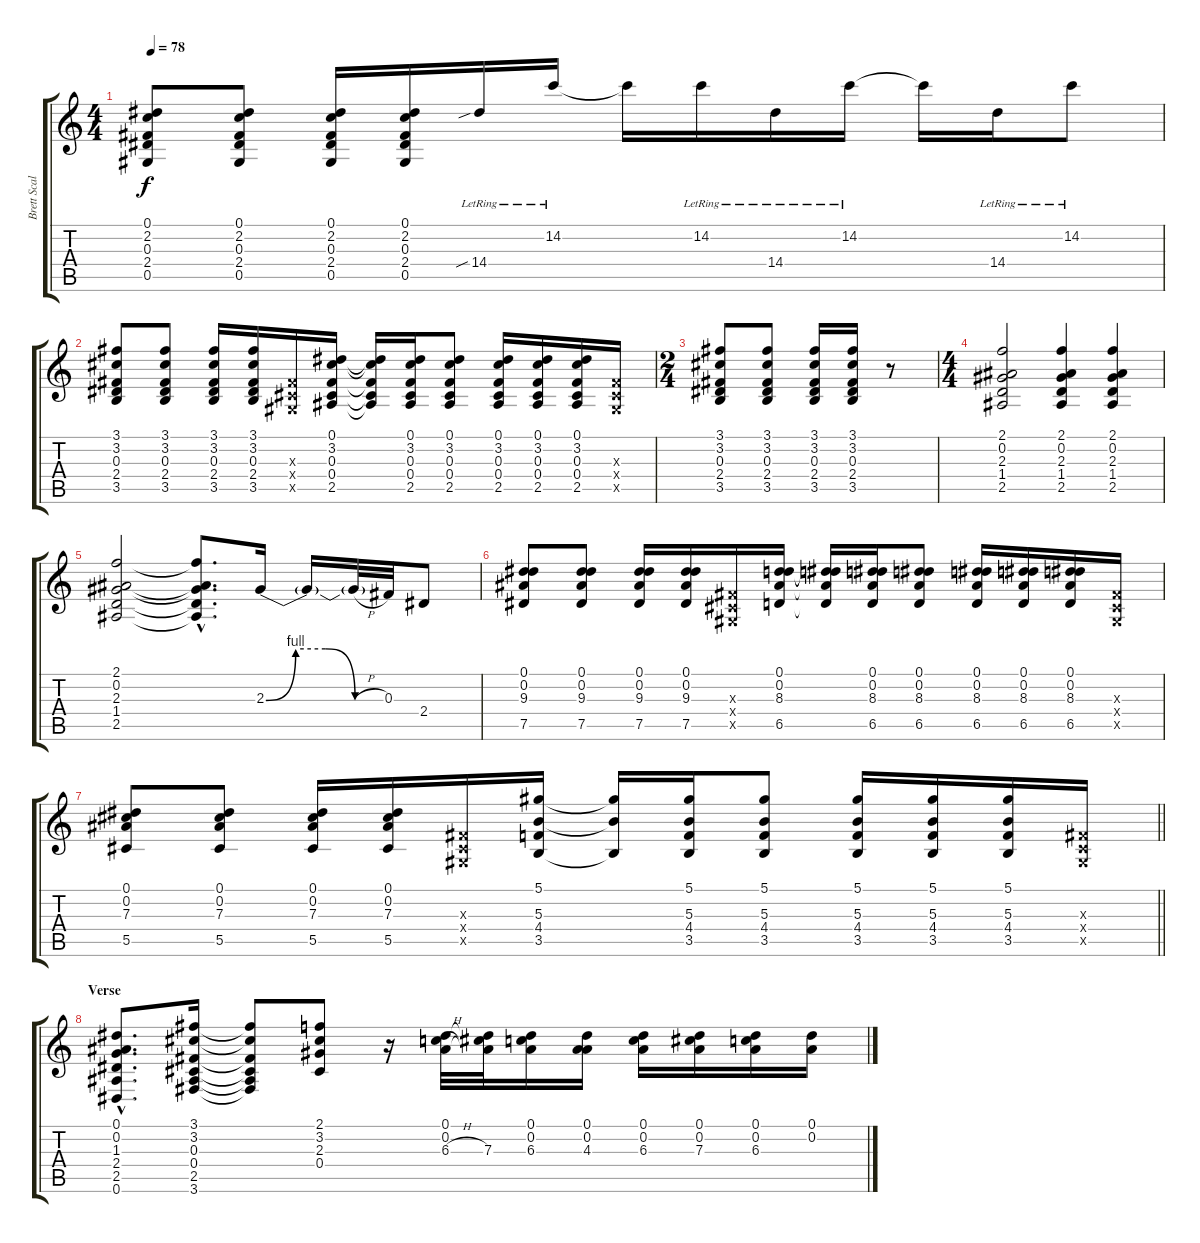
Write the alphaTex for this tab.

\track ("Brett Scallions (Rhythm Guitar)" "Brett Scal") {instrument distortionguitar}
\staff {score tabs}
\tuning (Eb4 Bb3 Gb3 Db3 Ab2 Eb2) {hide}
\ts (4 4)
\tempo 78
\clef g2
\ks c
(0.1 2.2 0.3 2.4 0.5).8{dy f} (0.1 2.2 0.3 2.4 0.5).8 (0.1 2.2 0.3 2.4 0.5).16 (0.1 2.2 0.3 2.4 0.5).16 14.4{sib lr}.16 14.2{lr}.16 14.2{t}.16 14.2{lr}.16 14.4{lr}.16 14.2{lr}.16 14.2{t}.16 14.4{lr}.16 14.2{lr}.8 |
(3.1 3.2 0.3 2.4 3.5).8 (3.1 3.2 0.3 2.4 3.5).8 (3.1 3.2 0.3 2.4 3.5).16 (3.1 3.2 0.3 2.4 3.5).16 (0.3{x} 0.4{x} 0.5{x}).16 (0.1 3.2 0.3 0.4 2.5).16 (0.1{t} 3.2{t} 0.3{t} 0.4{t} 2.5{t}).16 (0.1 3.2 0.3 0.4 2.5).16 (0.1 3.2 0.3 0.4 2.5).8 (0.1 3.2 0.3 0.4 2.5).16 (0.1 3.2 0.3 0.4 2.5).16 (0.1 3.2 0.3 0.4 2.5).16 (0.3{x} 0.4{x} 0.5{x}).16 |
\ts (2 4)
(3.1 3.2 0.3 2.4 3.5).8 (3.1 3.2 0.3 2.4 3.5).8 (3.1 3.2 0.3 2.4 3.5).16 (3.1 3.2 0.3 2.4 3.5).16 r.8 |
\ts (4 4)
(2.1 0.2 2.3 1.4 2.5).2 (2.1 0.2 2.3 1.4 2.5).4 (2.1 0.2 2.3 1.4 2.5).4 |
(2.1 0.2 2.3 1.4 2.5).2 (2.1{hac t} 0.2{hac t} 2.3{hac t} 1.4{hac t} 2.5{hac t}).8{d} 2.3{be (custom 0 0 15 4 30 4 45 0 60 0)}.16 2.3{t}.16 2.3{h t}.32 0.3.32 2.4.8 |
(0.1 0.2 9.3 7.5).8 (0.1 0.2 9.3 7.5).8 (0.1 0.2 9.3 7.5).16 (0.1 0.2 9.3 7.5).16 (0.3{x} 0.4{x} 0.5{x}).16 (0.1 0.2 8.3 6.5).16 (0.1{t} 0.2{t} 8.3{t} 6.5{t}).16 (0.1 0.2 8.3 6.5).16 (0.1 0.2 8.3 6.5).8 (0.1 0.2 8.3 6.5).16 (0.1 0.2 8.3 6.5).16 (0.1 0.2 8.3 6.5).16 (0.3{x} 0.4{x} 0.5{x}).16 |
\barLineRight lightlight
(0.1 0.2 7.3 5.5).8 (0.1 0.2 7.3 5.5).8 (0.1 0.2 7.3 5.5).16 (0.1 0.2 7.3 5.5).16 (0.3{x} 0.4{x} 0.5{x}).16 (5.1 5.3 4.4 3.5).16 (5.1{t} 5.3{t} 3.5{t}).16 (5.1 5.3 4.4 3.5).16 (5.1 5.3 4.4 3.5).8 (5.1 5.3 4.4 3.5).16 (5.1 5.3 4.4 3.5).16 (5.1 5.3 4.4 3.5).16 (0.3{x} 0.4{x} 0.5{x}).16 |
\section ("" "Verse")
(0.1{hac} 0.2{hac} 1.3{hac} 2.4{hac} 2.5{hac} 0.6{hac}).8{d} (3.1 3.2 0.3 0.4 2.5 3.6).16 (3.1{t} 3.2{t} 0.3{t} 0.4{t} 2.5{t} 3.6{t}).8 (2.1 3.2 2.3 0.4).8 r.16 (0.1 0.2 6.3{h}).32 (0.1{t} 0.2{t} 7.3).32 (0.1 0.2 6.3).16 (0.1 0.2 4.3).16 (0.1 0.2 6.3).16 (0.1 0.2 7.3).16 (0.1 0.2 6.3).16 (0.1 0.2).16
